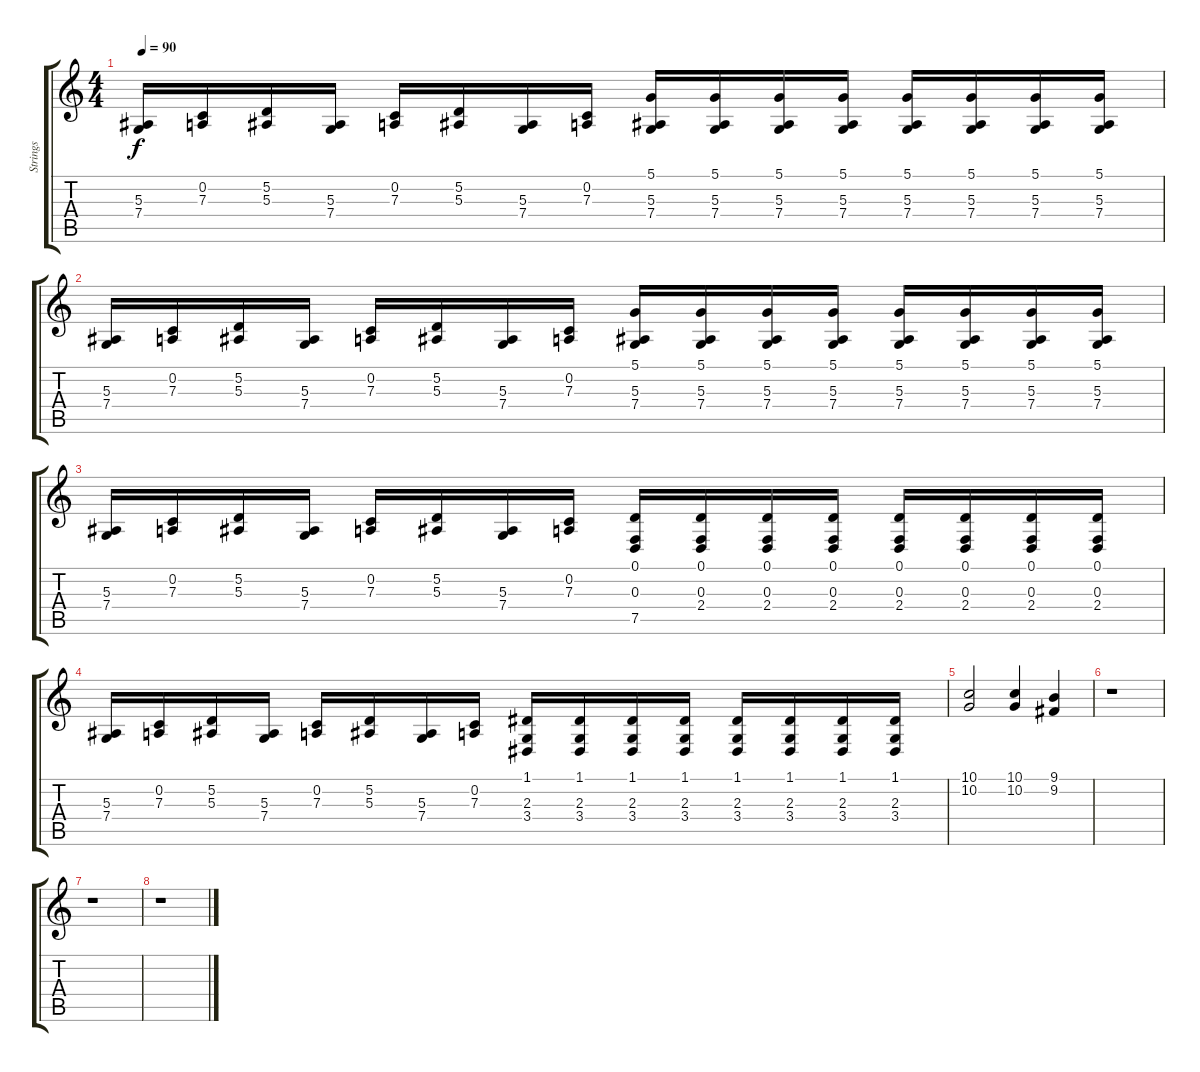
\track ("Strings" "Strings") {instrument stringensemble1}
\staff {score tabs}
\tuning (D4 A3 F3 C3 G2 D2) {hide}
\ts (4 4)
\tempo 90
\clef g2
\ks c
(5.3 7.4).16{dy f} (0.2 7.3).16 (5.2 5.3).16 (5.3 7.4).16 (0.2 7.3).16 (5.2 5.3).16 (5.3 7.4).16 (0.2 7.3).16 (5.1 5.3 7.4).16 (5.1 5.3 7.4).16 (5.1 5.3 7.4).16 (5.1 5.3 7.4).16 (5.1 5.3 7.4).16 (5.1 5.3 7.4).16 (5.1 5.3 7.4).16 (5.1 5.3 7.4).16 |
(5.3 7.4).16 (0.2 7.3).16 (5.2 5.3).16 (5.3 7.4).16 (0.2 7.3).16 (5.2 5.3).16 (5.3 7.4).16 (0.2 7.3).16 (5.1 5.3 7.4).16 (5.1 5.3 7.4).16 (5.1 5.3 7.4).16 (5.1 5.3 7.4).16 (5.1 5.3 7.4).16 (5.1 5.3 7.4).16 (5.1 5.3 7.4).16 (5.1 5.3 7.4).16 |
(5.3 7.4).16 (0.2 7.3).16 (5.2 5.3).16 (5.3 7.4).16 (0.2 7.3).16 (5.2 5.3).16 (5.3 7.4).16 (0.2 7.3).16 (0.1 0.3 7.5).16 (0.1 0.3 2.4).16 (0.1 0.3 2.4).16 (0.1 0.3 2.4).16 (0.1 0.3 2.4).16 (0.1 0.3 2.4).16 (0.1 0.3 2.4).16 (0.1 0.3 2.4).16 |
(5.3 7.4).16 (0.2 7.3).16 (5.2 5.3).16 (5.3 7.4).16 (0.2 7.3).16 (5.2 5.3).16 (5.3 7.4).16 (0.2 7.3).16 (1.1 2.3 3.4).16 (1.1 2.3 3.4).16 (1.1 2.3 3.4).16 (1.1 2.3 3.4).16 (1.1 2.3 3.4).16 (1.1 2.3 3.4).16 (1.1 2.3 3.4).16 (1.1 2.3 3.4).16 |
(10.1 10.2).2 (10.1 10.2).4 (9.1 9.2).4 |
r.1 |
r.1 |
r.1
